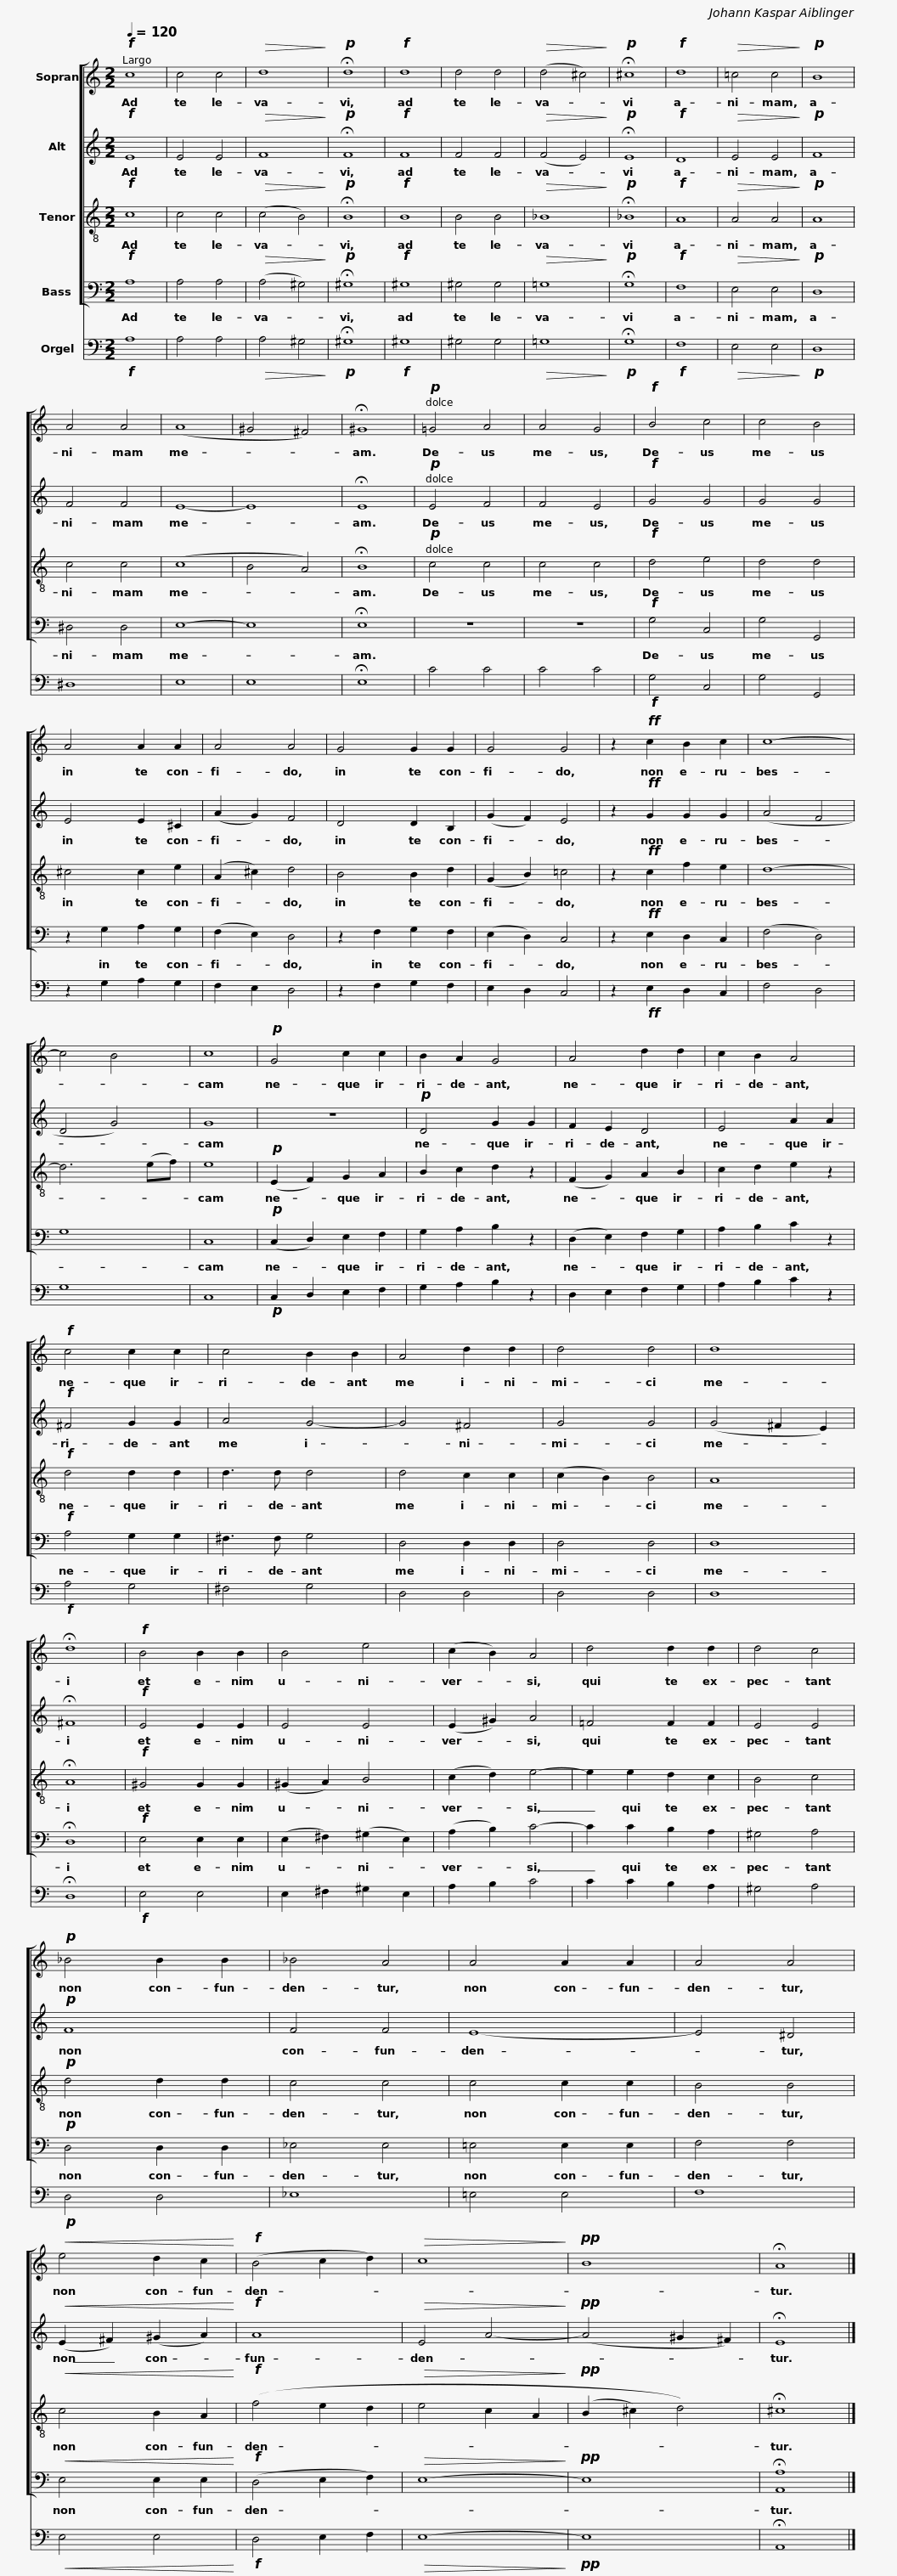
X:1
%%score [ 1 2 3 4 ] 5
L:1/8
Q:1/4=120
M:2/2
I:linebreak $
K:C
V:1 treble
V:2 treble
V:3 treble-8
V:4 bass
V:5 bass
V:1
!f! c8 | c4 c4 |!>(! d8!>)! |!p! !fermata!d8 |!f! d8 | %5
 d4 d4 |!>(! (d4 ^c4)!>)! |!p! !fermata!^c8 |!f! d8 |!>(! =c4 c4!>)! |$ %10
!p! B8 | A4 A4 | (A8 | ^G4 ^F4) | !fermata!^G8 | %15
!p! =G4 A4 | A4 G4 |!f! B4 c4 | c4 B4 | A4 A2 A2 |$ %20
 A4 A4 | G4 G2 G2 | G4 G4 | z2!ff! c2 B2 c2 | c8- | %25
 c4 B4 | c8 |!p! G4 c2 c2 |$ B2 A2 G4 | A4 d2 d2 | %30
 c2 B2 A4 |!f! c4 c2 c2 | c4 B2 B2 | A4 d2 d2 | d4 d4 |$ %35
 d8 | !fermata!d8 |!f! B4 B2 B2 | B4 e4 | (c2 B2) A4 | %40
 d4 d2 d2 | d4 c4 |!p! _B4 B2 B2 |$ _B4 A4 | A4 A2 A2 | %45
 A4 A4 |!<(! e4 d2 c2!<)! |!f! (B4 c2 d2) |!>(! c8!>)! |!pp! B8 | %50
 !fermata!A8 |] %51
V:2
!f! E8 | E4 E4 |!>(! F8!>)! |!p! !fermata!F8 |!f! F8 | %5
 F4 F4 |!>(! (F4 E4)!>)! |!p! !fermata!E8 |!f! D8 |!>(! E4 E4!>)! |$ %10
!p! F8 | F4 F4 | E8- | E8 | !fermata!E8 | %15
!p! E4 F4 | F4 E4 |!f! G4 G4 | G4 G4 | E4 E2 ^C2 |$ %20
 (A2 G2) F4 | D4 D2 B,2 | (G2 F2) E4 | z2!ff! G2 G2 G2 | (A4 F4 | %25
 D4 G4) | G8 | z8 |$!p! D4 G2 G2 | F2 E2 D4 | %30
 E4 A2 A2 |!f! ^F4 G2 G2 | A4 G4- | G4 ^F4 | G4 G4 |$ %35
 (G4 ^F2 E2) | !fermata!^F8 |!f! E4 E2 E2 | E4 E4 | (E2 ^G2) A4 | %40
 =F4 F2 F2 | E4 E4 |!p! F8 |$ F4 F4 | E8- | %45
 E4 ^D4 |!<(! (E2 ^F2) (^G2 A2)!<)! |!f! A8 |!>(! E4 A4-!>)! |!pp! (A4 ^G2 ^F2) | %50
 !fermata!E8 |] %51
V:3
!f! c8 | c4 c4 |!>(! (c4 B4)!>)! |!p! !fermata!B8 |!f! B8 | %5
 B4 B4 |!>(! _B8!>)! |!p! !fermata!_B8 |!f! A8 |!>(! A4 A4!>)! |$ %10
!p! A8 | c4 c4 | (c8 | B4 A4) | !fermata!B8 | %15
!p! c4 c4 | c4 c4 |!f! d4 e4 | d4 d4 | ^c4 c2 e2 |$ %20
 (A2 ^c2) d4 | B4 B2 d2 | (G2 B2) =c4 | z2!ff! c2 f2 e2 | d8- | %25
 d6 (ef) | e8 |!p! (E2 F2) G2 A2 |$ B2 c2 d2 z2 | (F2 G2) A2 B2 | %30
 c2 d2 e2 z2 |!f! d4 d2 d2 | d3 d d4 | d4 c2 c2 | (c2 B2) B4 |$ %35
 A8 | !fermata!A8 |!f! ^G4 G2 G2 | (^G2 A2) B4 | (c2 d2) e4- | %40
 e2 e2 d2 c2 | B4 c4 |!p! d4 d2 d2 |$ c4 c4 | c4 c2 c2 | %45
 B4 B4 |!<(! c4 B2 A2!<)! |!f! (f4 e2 d2 |!>(! e4 c2 A2!>)! |!pp! (B2 ^c2) d4) | %50
 !fermata!^c8 |] %51
V:4
!f! A,8 | A,4 A,4 |!>(! (A,4 ^G,4)!>)! |!p! !fermata!^G,8 |!f! ^G,8 | %5
 ^G,4 G,4 |!>(! =G,8!>)! |!p! !fermata!G,8 |!f! F,8 |!>(! E,4 E,4!>)! |$ %10
!p! D,8 | ^D,4 D,4 | E,8- | E,8 | !fermata!E,8 | %15
 z8 | z8 |!f! G,4 C,4 | G,4 G,,4 | z2 G,2 A,2 G,2 |$ %20
 (F,2 E,2) D,4 | z2 F,2 G,2 F,2 | (E,2 D,2) C,4 | z2!ff! E,2 D,2 C,2 | (F,4 D,4) | %25
 G,8 | C,8 |!p! (C,2 D,2) E,2 F,2 |$ G,2 A,2 B,2 z2 | (D,2 E,2) F,2 G,2 | %30
 A,2 B,2 C2 z2 |!f! A,4 G,2 G,2 | ^F,3 F, G,4 | D,4 D,2 D,2 | D,4 D,4 |$ %35
 D,8 | !fermata!D,8 |!f! E,4 E,2 E,2 | (E,2 ^F,2) (^G,2 E,2) | (A,2 B,2) C4- | %40
 C2 C2 B,2 A,2 | ^G,4 A,4 |!p! D,4 D,2 D,2 |$ _E,4 E,4 | =E,4 E,2 E,2 | %45
 F,4 F,4 |!<(! E,4 E,2 E,2!<)! |!f! (D,4 E,2 F,2) |!>(! E,8-!>)! |!pp! E,8 | %50
 !fermata![A,,A,]8 |] %51
V:5
!f! A,8 | A,4 A,4 |!>(! A,4 ^G,4!>)! |!p! !fermata!^G,8 |!f! ^G,8 | %5
 ^G,4 G,4 |!>(! =G,8!>)! |!p! !fermata!G,8 |!f! F,8 |!>(! E,4 E,4!>)! |$ %10
!p! D,8 | ^D,8 | E,8 | E,8 | !fermata!E,8 | %15
 C4 C4 | C4 C4 |!f! G,4 C,4 | G,4 G,,4 | z2 G,2 A,2 G,2 |$ %20
 F,2 E,2 D,4 | z2 F,2 G,2 F,2 | E,2 D,2 C,4 | z2!ff! E,2 D,2 C,2 | F,4 D,4 | %25
 G,8 | C,8 |!p! C,2 D,2 E,2 F,2 |$ G,2 A,2 B,2 z2 | D,2 E,2 F,2 G,2 | %30
 A,2 B,2 C2 z2 |!f! A,4 G,4 | ^F,4 G,4 | D,4 D,4 | D,4 D,4 |$ %35
 D,8 | !fermata!D,8 |!f! E,4 E,4 | E,2 ^F,2 ^G,2 E,2 | A,2 B,2 C4 | %40
 C2 C2 B,2 A,2 | ^G,4 A,4 |!p! D,4 D,4 |$ _E,8 | =E,4 E,4 | %45
 F,8 |!<(! E,4 E,4!<)! |!f! D,4 E,2 F,2 |!>(! E,8-!>)! |!pp! E,8 | %50
 !fermata!A,,8 |] %51
